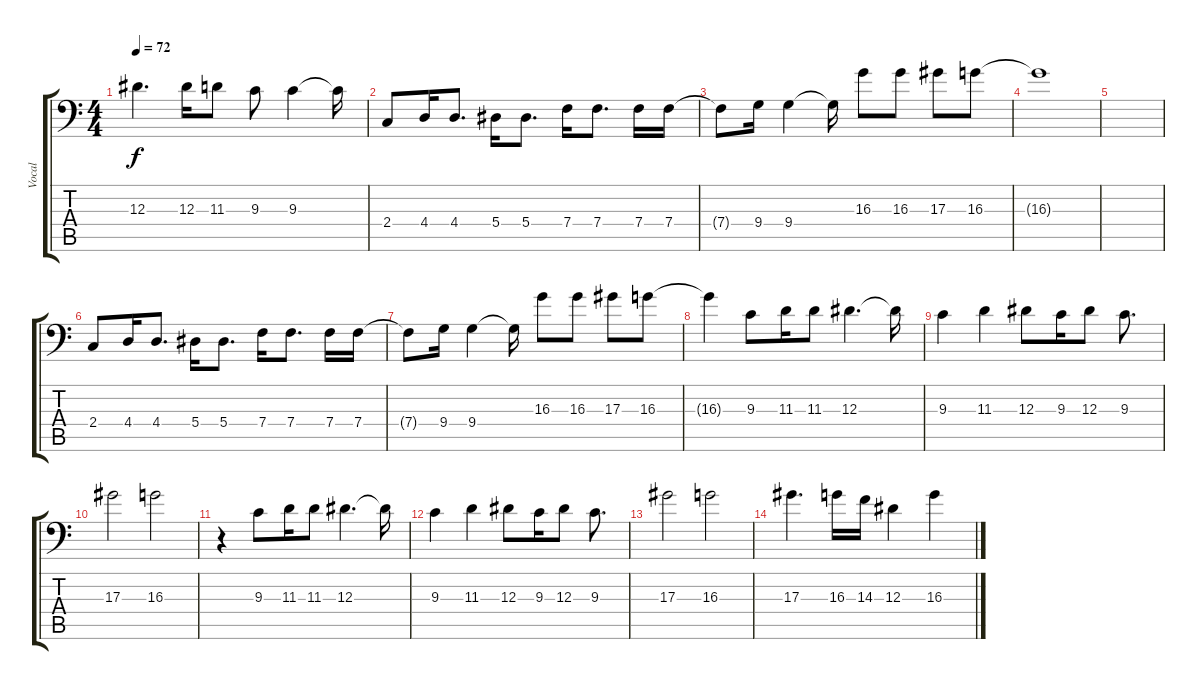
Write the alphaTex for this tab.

\track ("Vocal" "Vocal") {instrument sopranosax}
\staff {score tabs}
\tuning (C4 G3 Eb3 Bb2 F2 Bb1) {hide}
\ts (4 4)
\tempo 72
\clef f4
\ks c
12.3{t}.4{d dy f} 12.3.16 11.3.8 9.3.8 9.3.4 9.3{t}.16 |
2.4.8 4.4.16 4.4.8{d} 5.4.16 5.4.8{d} 7.4.16 7.4.8{d} 7.4.16 7.4.16 |
7.4{t}.8 9.4.16 9.4.4 9.4{t}.16 16.3.8 16.3.8 17.3.8 16.3.8 |
16.3{t}.1 |
|
2.4.8 4.4.16 4.4.8{d} 5.4.16 5.4.8{d} 7.4.16 7.4.8{d} 7.4.16 7.4.16 |
7.4{t}.8 9.4.16 9.4.4 9.4{t}.16 16.3.8 16.3.8 17.3.8 16.3.8 |
16.3{t}.4 9.3.8 11.3.16 11.3.8 12.3.4{d} 12.3{t}.16 |
9.3.4 11.3.4 12.3.8 9.3.16 12.3.8 9.3.8{d} |
17.3.2 16.3.2 |
r.4 9.3.8 11.3.16 11.3.8 12.3.4{d} 12.3{t}.16 |
9.3.4 11.3.4 12.3.8 9.3.16 12.3.8 9.3.8{d} |
17.3.2 16.3.2 |
17.3.4{d} 16.3.16 14.3.16 12.3.4 16.3.4
